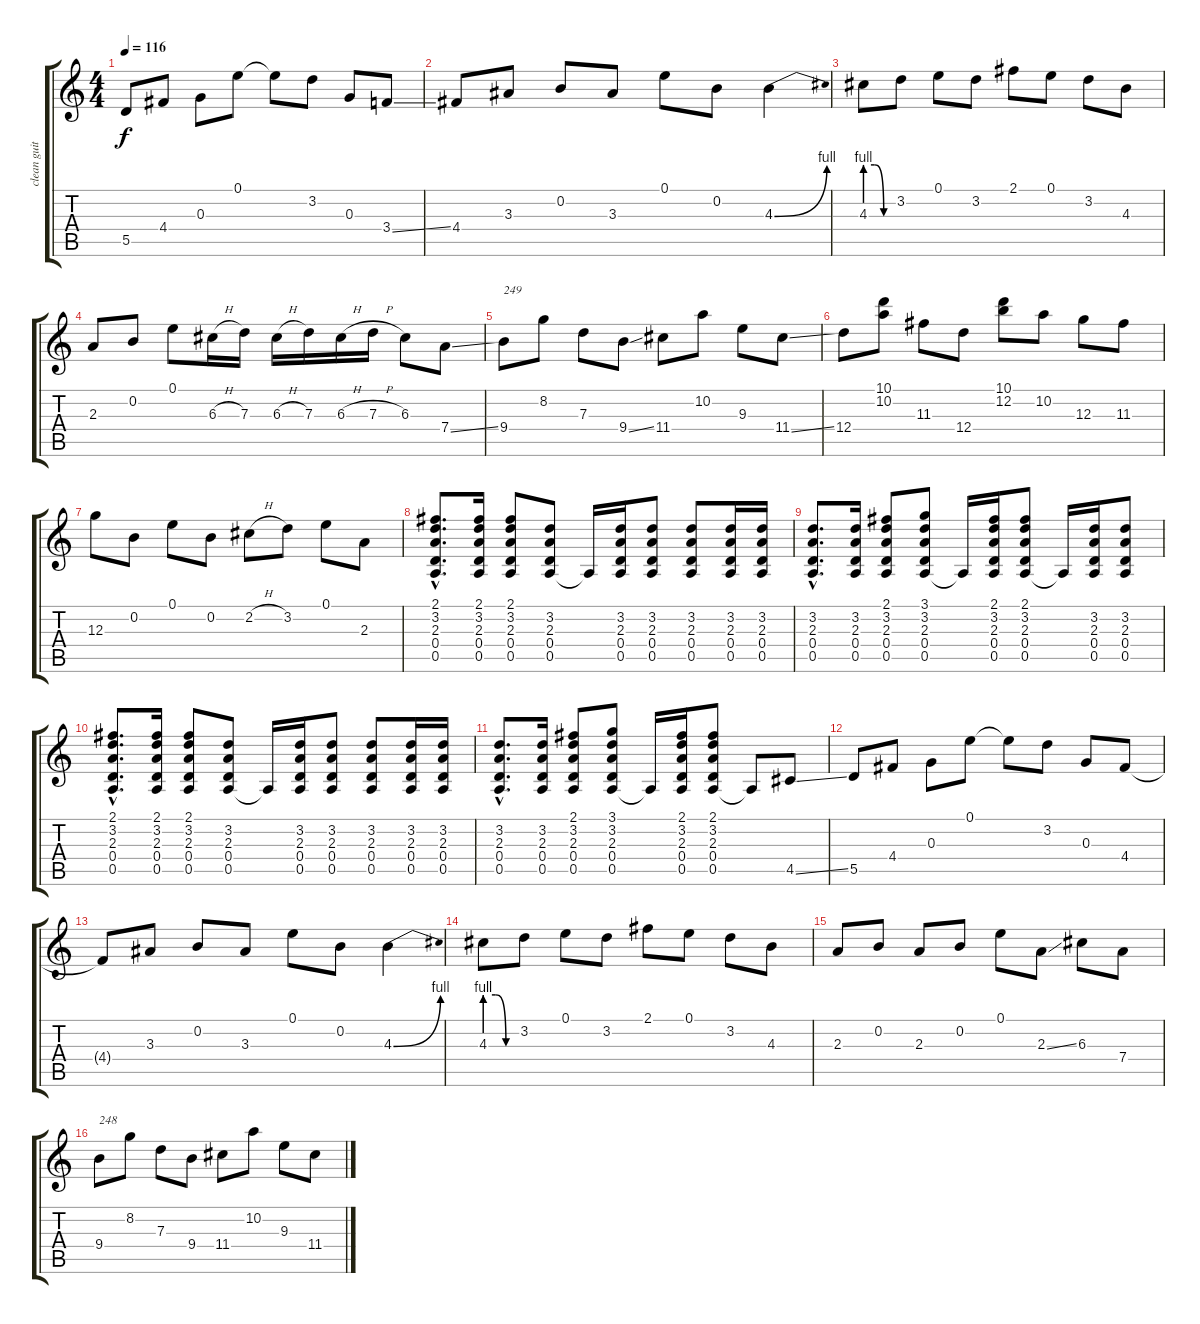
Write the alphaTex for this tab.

\track ("clean guitar" "clean guit") {instrument electricguitarclean}
\staff {score tabs}
\tuning (E4 B3 G3 D3 A2 E2) {hide}
\ts (4 4)
\tempo 116
\clef g2
\ks c
5.5.8{dy f} 4.4.8 0.3.8 0.1.8 0.1{t}.8 3.2.8 0.3.8 3.4{ss}.8 |
4.4.8 3.3.8 0.2.8 3.3.8 0.1.8 0.2.8 4.3{be (bend 0 0 60 4)}.4 |
4.3{be (custom 0 4 20 4 40 0 60 0)}.8 3.2.8 0.1.8 3.2.8 2.1.8 0.1.8 3.2.8 4.3.8 |
2.3.8 0.2.8 0.1.8 6.3{h}.16 7.3.16 6.3{h}.16 7.3.16 6.3{h}.16 7.3{h}.16 6.3.8 7.4{ss}.8 |
9.4.8{txt "249"} 8.2.8 7.3.8 9.4{ss}.8 11.4.8 10.2.8 9.3.8 11.4{ss}.8 |
12.4.8 (10.1 10.2).8 11.3.8 12.4.8 (10.1 12.2).8 10.2.8 12.3.8 11.3.8 |
12.3.8 0.2.8 0.1.8 0.2.8 2.2{h}.8 3.2.8 0.1.8 2.3.8 |
(2.1{hac} 3.2{hac} 2.3{hac} 0.4{hac} 0.5{hac}).8{d} (2.1 3.2 2.3 0.4 0.5).16 (2.1 3.2 2.3 0.4 0.5).8 (3.2 2.3 0.4 0.5).8 0.5{t}.16 (3.2 2.3 0.4 0.5).16 (3.2 2.3 0.4 0.5).8 (3.2 2.3 0.4 0.5).8 (3.2 2.3 0.4 0.5).16 (3.2 2.3 0.4 0.5).16 |
(3.2{hac} 2.3{hac} 0.4{hac} 0.5{hac}).8{d} (3.2 2.3 0.4 0.5).16 (2.1 3.2 2.3 0.4 0.5).8 (3.1 3.2 2.3 0.4 0.5).8 0.5{t}.16 (2.1 3.2 2.3 0.4 0.5).16 (2.1 3.2 2.3 0.4 0.5).8 0.5{t}.16 (3.2 2.3 0.4 0.5).16 (3.2 2.3 0.4 0.5).8 |
(2.1{hac} 3.2{hac} 2.3{hac} 0.4{hac} 0.5{hac}).8{d} (2.1 3.2 2.3 0.4 0.5).16 (2.1 3.2 2.3 0.4 0.5).8 (3.2 2.3 0.4 0.5).8 0.5{t}.16 (3.2 2.3 0.4 0.5).16 (3.2 2.3 0.4 0.5).8 (3.2 2.3 0.4 0.5).8 (3.2 2.3 0.4 0.5).16 (3.2 2.3 0.4 0.5).16 |
(3.2{hac} 2.3{hac} 0.4{hac} 0.5{hac}).8{d} (3.2 2.3 0.4 0.5).16 (2.1 3.2 2.3 0.4 0.5).8 (3.1 3.2 2.3 0.4 0.5).8 0.5{t}.16 (2.1 3.2 2.3 0.4 0.5).16 (2.1 3.2 2.3 0.4 0.5).8 0.5{t}.8 4.5{ss}.8 |
5.5.8 4.4.8 0.3.8 0.1.8 0.1{t}.8 3.2.8 0.3.8 4.4.8 |
4.4{t}.8 3.3.8 0.2.8 3.3.8 0.1.8 0.2.8 4.3{be (bend 0 0 60 4)}.4 |
4.3{be (custom 0 4 20 4 40 0 60 0)}.8 3.2.8 0.1.8 3.2.8 2.1.8 0.1.8 3.2.8 4.3.8 |
2.3.8 0.2.8 2.3.8 0.2.8 0.1.8 2.3{ss}.8 6.3.8 7.4.8 |
9.4.8{txt "248"} 8.2.8 7.3.8 9.4.8 11.4.8 10.2.8 9.3.8 11.4.8
